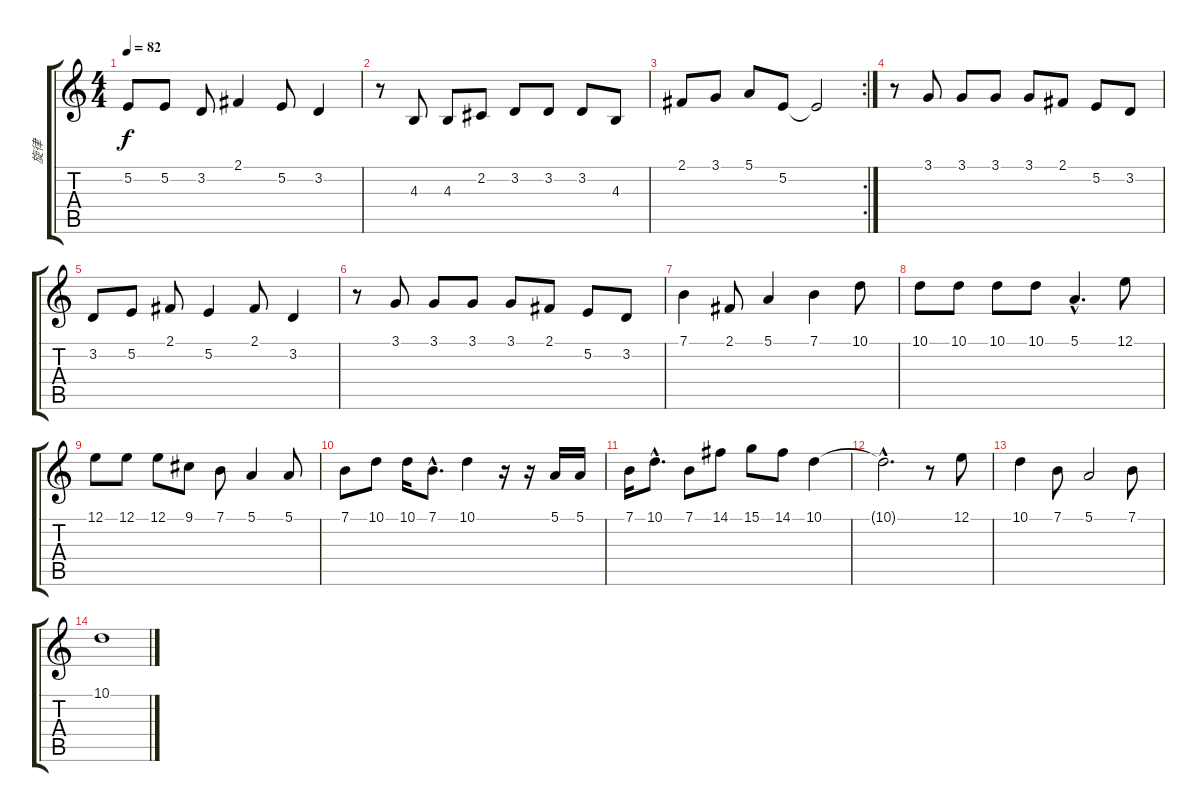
\track ("旋律" "旋律") {instrument sopranosax}
\staff {score tabs}
\tuning (E4 B3 G3 D3 A2 E2) {hide}
\ts (4 4)
\tempo 82
\clef g2
\ks c
5.2.8{dy f} 5.2.8 3.2.8 2.1.4 5.2.8 3.2.4 |
r.8 4.3.8 4.3.8 2.2.8 3.2.8 3.2.8 3.2.8 4.3.8 |
\rc 2
2.1.8 3.1.8 5.1.8 5.2.8 5.2{t}.2 |
r.8 3.1.8 3.1.8 3.1.8 3.1.8 2.1.8 5.2.8 3.2.8 |
3.2.8 5.2.8 2.1.8 5.2.4 2.1.8 3.2.4 |
r.8 3.1.8 3.1.8 3.1.8 3.1.8 2.1.8 5.2.8 3.2.8 |
7.1.4 2.1.8 5.1.4 7.1.4 10.1.8 |
10.1.8 10.1.8 10.1.8 10.1.8 5.1{hac}.4{d} 12.1.8 |
12.1.8 12.1.8 12.1.8 9.1.8 7.1.8 5.1.4 5.1.8 |
7.1.8 10.1.8 10.1.16 7.1{hac}.8{d} 10.1.4 r.16 r.16 5.1.16 5.1.16 |
7.1.16 10.1{hac}.8{d} 7.1.8 14.1.8 15.1.8 14.1.8 10.1.4 |
10.1{hac t}.2{d} r.8 12.1.8 |
10.1.4 7.1.8 5.1.2 7.1.8 |
10.1.1
